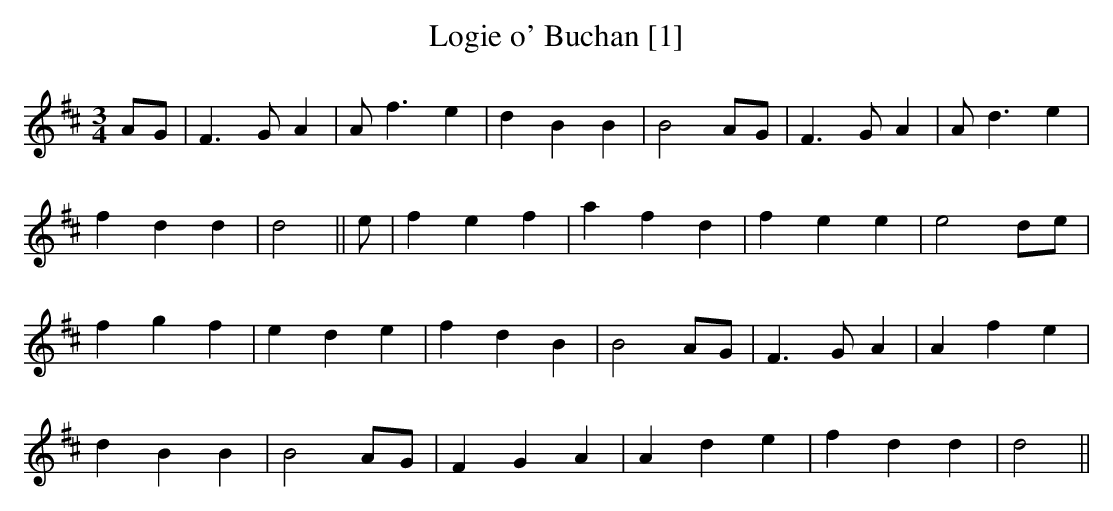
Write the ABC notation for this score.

X:1
T:Logie o' Buchan [1]
M:3/4
L:1/8
K:D
AG | F3GA2 | A f3e2 | d2B2B2 | B4 AG | F3G A2 | Ad3e2 |
f2d2d2 | d4 || e | f2e2f2 | a2f2d2 | f2e2e2 | e4 de |
f2g2f2 | e2d2e2 | f2d2B2 | B4 AG | F3G A2 | A2f2e2 |
d2B2B2 | B4 AG | F2G2A2 | A2d2e2 | f2d2d2 | d4 ||
